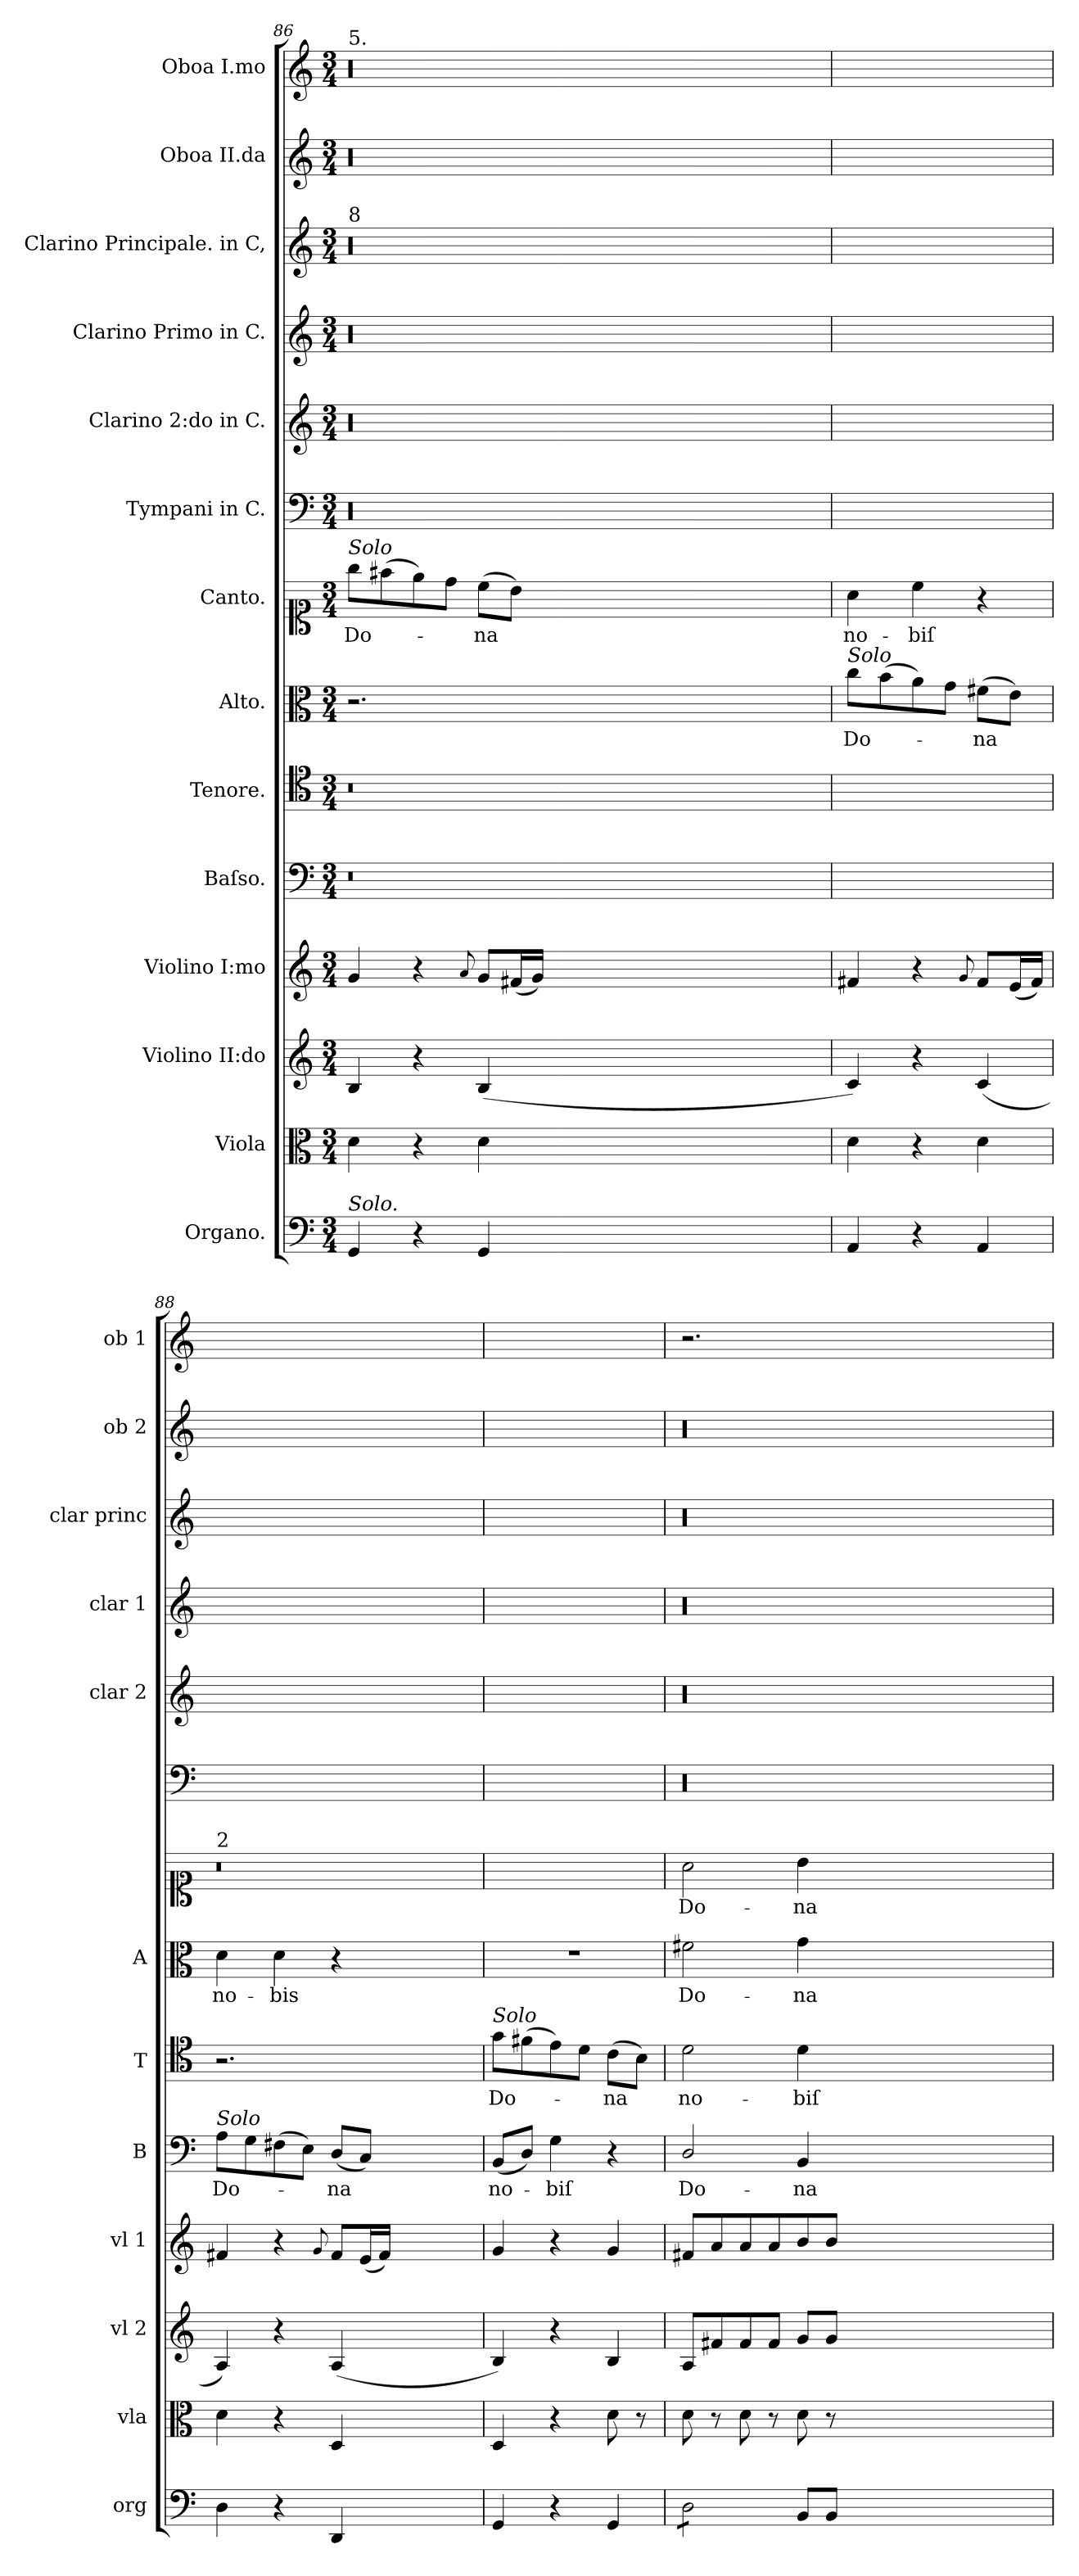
**kern	**dynam	**kern	**dynam	**kern	**dynam	**kern	**dynam	**kern	**text	**dynam	**kern	**text	**dynam	**kern	**text	**dynam	**kern	**text	**dynam	**kern	**kern	**kern	**kern	**kern	**kern
*part14	*part14	*part13	*part13	*part12	*part12	*part11	*part11	*part10	*part10	*part10	*part9	*part9	*part9	*part8	*part8	*part8	*part7	*part7	*part7	*part6	*part5	*part4	*part3	*part2	*part1
*staff14	*staff14	*staff13	*staff13	*staff12	*staff12	*staff11	*staff11	*staff10	*staff10	*staff10	*staff9	*staff9	*staff9	*staff8	*staff8	*staff8	*staff7	*staff7	*staff7	*staff6	*staff5	*staff4	*staff3	*staff2	*staff1
*I"Organo.	*	*I"Viola	*	*I"Violino II:do	*	*I"Violino I:mo	*	*I"Baſso.	*	*	*I"Tenore.	*	*	*I"Alto.	*	*	*I"Canto.	*	*	*I"Tympani in C.	*I"Clarino 2:do in C.	*I"Clarino Primo in C.	*I"Clarino Principale. in C,	*I"Oboa II.da	*I"Oboa I.mo
*I'org	*	*I'vla	*	*I'vl 2	*	*I'vl 1	*	*I'B	*	*	*I'T	*	*	*I'A	*	*	*	*	*	*	*I'clar 2	*I'clar 1	*I'clar princ	*I'ob 2	*I'ob 1
*clefF4	*	*clefC3	*	*clefG2	*	*clefG2	*	*clefF4	*	*	*clefC4	*	*	*clefC3	*	*	*clefC1	*	*	*clefF4	*clefG2	*clefG2	*clefG2	*clefG2	*clefG2
*k[]	*	*k[]	*	*k[]	*	*k[]	*	*k[]	*	*	*k[]	*	*	*k[]	*	*	*k[]	*	*	*k[]	*k[]	*k[]	*k[]	*k[]	*k[]
*M3/4	*	*M3/4	*	*M3/4	*	*M3/4	*	*M3/4	*	*	*M3/4	*	*	*M3/4	*	*	*M3/4	*	*	*M3/4	*M3/4	*M3/4	*M3/4	*M3/4	*M3/4
=86	=86	=86	=86	=86	=86	=86	=86	=86	=86	=86	=86	=86	=86	=86	=86	=86	=86	=86	=86	=86	=86	=86	=86	=86	=86
!	!	!	!	!	!	!	!	!	!	!	!	!	!	!	!	!	!	!	!	!	!	!	!	!	!LO:TX:a:t=5.
!	!	!	!	!	!	!	!	!	!	!	!	!	!	!	!	!	!	!	!	!	!	!	!LO:TX:a:t=8	!	!
!	!	!	!	!	!	!	!	!	!	!	!	!	!	!	!	!	!LO:TX:a:i:t=Solo	!	!	!	!	!	!	!	!
!LO:TX:a:i:t=Solo.	!	!	!	!	!	!	!	!	!	!	!	!	!	!	!	!	!	!	!	!	!	!	!	!	!
!	!LO:DY:b	!	!LO:DY:b	!	!LO:DY:a	!	!LO:DY:a	!LO:N:vis=0	!	!	!LO:N:vis=0	!	!	!	!	!	!	!	!	!LO:N:vis=00	!LO:N:vis=00	!LO:N:vis=00	!LO:N:vis=00	!LO:N:vis=00	!LO:N:vis=00
4GG/	po.	4d\	p&colon;	4B/	po&colon;	4g/	po&colon;	1.r	.	.	1.r	.	.	2.r	.	.	8gg\L	Do-	.	0.r	0.r	0.r	0.r	0.r	0.r
.	.	.	.	.	.	.	.	.	.	.	.	.	.	.	.	.	(8ff#X\	.	.	.	.	.	.	.	.
4r	.	4r	.	4r	.	4r	.	.	.	.	.	.	.	.	.	.	8ee\)	.	.	.	.	.	.	.	.
.	.	.	.	.	.	.	.	.	.	.	.	.	.	.	.	.	8dd\J	.	.	.	.	.	.	.	.
.	.	.	.	.	.	8qqa/	.	.	.	.	.	.	.	.	.	.	.	.	.	.	.	.	.	.	.
4GG/	.	4d\	.	(4B/	.	8g/L	.	.	.	.	.	.	.	.	.	.	(8cc\L	-na	.	.	.	.	.	.	.
.	.	.	.	.	.	(16f#X/L	.	.	.	.	.	.	.	.	.	.	8b\J)	.	.	.	.	.	.	.	.
.	.	.	.	.	.	16g/JJ)	.	.	.	.	.	.	.	.	.	.	.	.	.	.	.	.	.	.	.
0ryy	.	0ryy	.	0ryy	.	0ryy	.	.	.	.	.	.	.	0ryy	.	.	0ryy	.	.	.	.	.	.	.	.
.	.	.	.	.	.	.	.	1.ryy	.	.	1.ryy	.	.	.	.	.	.	.	.	.	.	.	.	.	.
4ryy	.	4ryy	.	4ryy	.	4ryy	.	.	.	.	.	.	.	4ryy	.	.	4ryy	.	.	.	.	.	.	.	.
=87	=87	=87	=87	=87	=87	=87	=87	=87	=87	=87	=87	=87	=87	=87	=87	=87	=87	=87	=87	=87	=87	=87	=87	=87	=87
!	!	!	!	!	!	!	!	!	!	!	!	!	!	!LO:TX:a:i:t=Solo	!	!	!	!	!	!	!	!	!	!	!
4AA/	.	4d\	.	4c/)	.	4f#X/	.	2.ryy	.	.	2.ryy	.	.	8cc\L	Do-	.	4a\	no-	.	2.ryy	2.ryy	2.ryy	2.ryy	2.ryy	2.ryy
.	.	.	.	.	.	.	.	.	.	.	.	.	.	(8b\	.	.	.	.	.	.	.	.	.	.	.
4r	.	4r	.	4r	.	4r	.	.	.	.	.	.	.	8a\)	.	.	4cc\	-biſ	.	.	.	.	.	.	.
.	.	.	.	.	.	.	.	.	.	.	.	.	.	8g\J	.	.	.	.	.	.	.	.	.	.	.
.	.	.	.	.	.	8qqg/	.	.	.	.	.	.	.	.	.	.	.	.	.	.	.	.	.	.	.
4AA/	.	4d\	.	(4c/	.	8f#/L	.	.	.	.	.	.	.	(8f#X\L	-na	.	4r	.	.	.	.	.	.	.	.
.	.	.	.	.	.	(16e/L	.	.	.	.	.	.	.	8e\J)	.	.	.	.	.	.	.	.	.	.	.
.	.	.	.	.	.	16f#/JJ)	.	.	.	.	.	.	.	.	.	.	.	.	.	.	.	.	.	.	.
=88	=88	=88	=88	=88	=88	=88	=88	=88	=88	=88	=88	=88	=88	=88	=88	=88	=88	=88	=88	=88	=88	=88	=88	=88	=88
!	!	!	!	!	!	!	!	!	!	!	!	!	!	!	!	!	!LO:TX:a:t=2	!	!	!	!	!	!	!	!
!	!	!	!	!	!	!	!	!LO:TX:a:i:t=Solo	!	!	!	!	!	!	!	!	!	!	!	!	!	!	!	!	!
!	!	!	!	!	!	!	!	!	!	!	!	!	!	!	!	!	!LO:N:vis=0	!	!	!	!	!	!	!	!
4D\	.	4d\	.	4A/)	.	4f#X/	.	8A\L	Do-	.	2.r	.	.	4d\	no-	.	1.r	.	.	1.ryy	1.ryy	1.ryy	1.ryy	1.ryy	1.ryy
.	.	.	.	.	.	.	.	8G\	.	.	.	.	.	.	.	.	.	.	.	.	.	.	.	.	.
4r	.	4r	.	4r	.	4r	.	(8F#X\	.	.	.	.	.	4d\	-bis	.	.	.	.	.	.	.	.	.	.
.	.	.	.	.	.	.	.	8E\J)	.	.	.	.	.	.	.	.	.	.	.	.	.	.	.	.	.
.	.	.	.	.	.	8qqg/	.	.	.	.	.	.	.	.	.	.	.	.	.	.	.	.	.	.	.
4DD/	.	4D/	.	(4A/	.	8f#/L	.	(8D/L	-na	.	.	.	.	4r	.	.	.	.	.	.	.	.	.	.	.
.	.	.	.	.	.	(16e/L	.	8C/J)	.	.	.	.	.	.	.	.	.	.	.	.	.	.	.	.	.
.	.	.	.	.	.	16f#/JJ)	.	.	.	.	.	.	.	.	.	.	.	.	.	.	.	.	.	.	.
2.ryy	.	2.ryy	.	2.ryy	.	2.ryy	.	2.ryy	.	.	2.ryy	.	.	2.ryy	.	.	.	.	.	.	.	.	.	.	.
=89	=89	=89	=89	=89	=89	=89	=89	=89	=89	=89	=89	=89	=89	=89	=89	=89	=89	=89	=89	=89	=89	=89	=89	=89	=89
!	!	!	!	!	!	!	!	!	!	!	!LO:TX:a:i:t=Solo	!	!	!	!	!	!	!	!	!	!	!	!	!	!
4GG/	.	4D/	.	4B/)	.	4g/	.	(8BB/L	no-	.	8g\L	Do-	.	2.r	.	.	2.ryy	.	.	2.ryy	2.ryy	2.ryy	2.ryy	2.ryy	2.ryy
.	.	.	.	.	.	.	.	8D/J)	.	.	(8f#X\	.	.	.	.	.	.	.	.	.	.	.	.	.	.
4r	.	4r	.	4r	.	4r	.	4G\	-biſ	.	8e\)	.	.	.	.	.	.	.	.	.	.	.	.	.	.
.	.	.	.	.	.	.	.	.	.	.	8d\J	.	.	.	.	.	.	.	.	.	.	.	.	.	.
4GG/	.	8d\	.	4B/	.	4g/	.	4r	.	.	(8c\L	-na	.	.	.	.	.	.	.	.	.	.	.	.	.
.	.	8r	.	.	.	.	.	.	.	.	8B\J)	.	.	.	.	.	.	.	.	.	.	.	.	.	.
=90	=90	=90	=90	=90	=90	=90	=90	=90	=90	=90	=90	=90	=90	=90	=90	=90	=90	=90	=90	=90	=90	=90	=90	=90	=90
!	!	!	!	!	!	!	!	!	!	!LO:DY:a	!	!	!LO:DY:a	!	!	!LO:DY:a	!	!	!LO:DY:a	!LO:N:vis=00	!LO:N:vis=00	!LO:N:vis=00	!LO:N:vis=00	!LO:N:vis=00	!
*tremolo	*	*	*	*	*	*	*	*	*	*	*	*	*	*	*	*	*	*	*	*	*	*	*	*	*
8D\L	.	8d\	.	8A/L	.	8f#X/L	.	2D/	Do-	po	2d\	no-	po	2f#X\	Do-	po	2a\	Do-	po	0.r	0.r	0.r	0.r	0.r	2.r
8D\	.	8r	.	8f#X/	.	8a/	.	.	.	.	.	.	.	.	.	.	.	.	.	.	.	.	.	.	.
8D\	.	8d\	.	8f#/	.	8a/	.	.	.	.	.	.	.	.	.	.	.	.	.	.	.	.	.	.	.
8D\J	.	8r	.	8f#/J	.	8a/	.	.	.	.	.	.	.	.	.	.	.	.	.	.	.	.	.	.	.
*Xtremolo	*	*	*	*	*	*	*	*	*	*	*	*	*	*	*	*	*	*	*	*	*	*	*	*	*
8BB/L	.	8d\	.	8g/L	.	8b/	.	4BB/	-na	.	4d\	-biſ	.	4g\	-na	.	4b\	-na	.	.	.	.	.	.	.
8BB/J	.	8r	.	8g/J	.	8b/J	.	.	.	.	.	.	.	.	.	.	.	.	.	.	.	.	.	.	.
0ryy	.	0ryy	.	0ryy	.	0ryy	.	0ryy	.	.	0ryy	.	.	0ryy	.	.	0ryy	.	.	.	.	.	.	.	0ryy
4ryy	.	4ryy	.	4ryy	.	4ryy	.	4ryy	.	.	4ryy	.	.	4ryy	.	.	4ryy	.	.	.	.	.	.	.	4ryy
=	=	=	=	=	=	=	=	=	=	=	=	=	=	=	=	=	=	=	=	=	=	=	=	=	=
*-	*-	*-	*-	*-	*-	*-	*-	*-	*-	*-	*-	*-	*-	*-	*-	*-	*-	*-	*-	*-	*-	*-	*-	*-	*-
